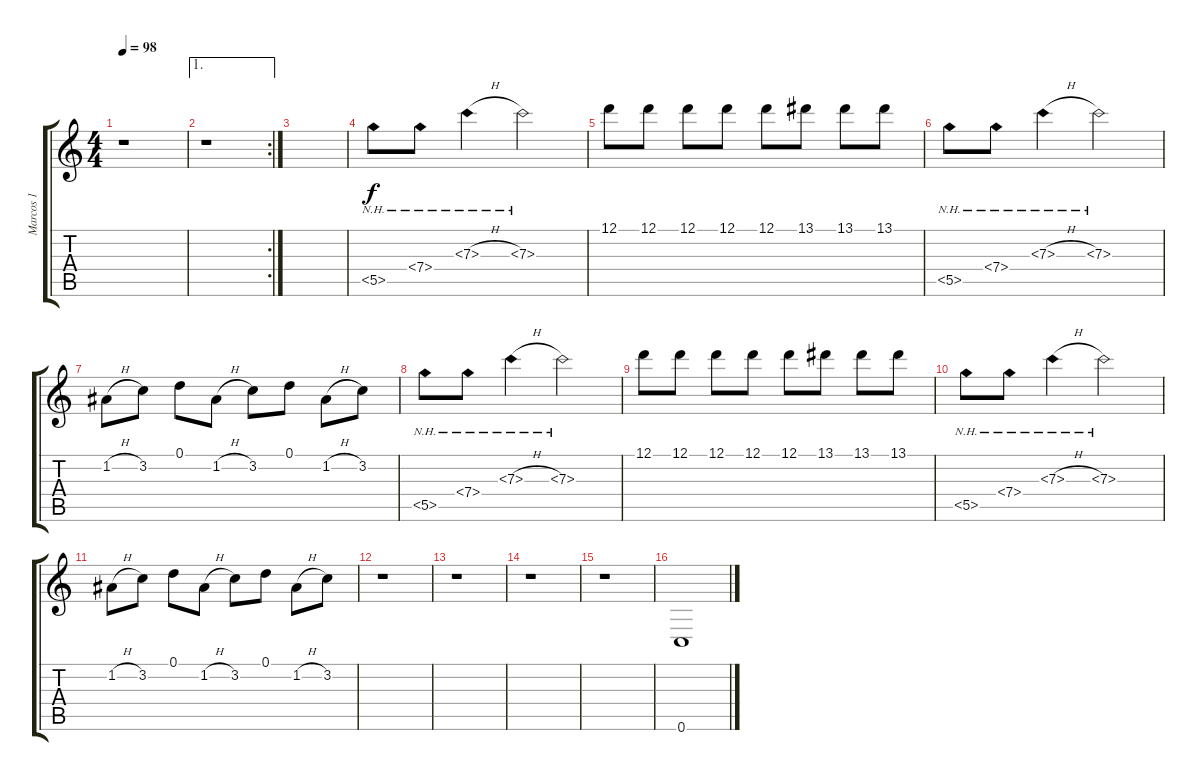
\track ("Marcos 1" "Marcos 1") {instrument electricguitarclean}
\staff {score tabs}
\tuning (D4 A3 F3 C3 G2 C2) {hide}
\ts (4 4)
\tempo 98
\clef g2
\ks c
r.1{dy f} |
\ae 1
\rc 2
r.1 |
|
5.5{nh}.8 7.4{nh}.8 7.3{nh h}.4 7.3{nh}.2 |
12.1.8 12.1.8 12.1.8 12.1.8 12.1.8 13.1.8 13.1.8 13.1.8 |
5.5{nh}.8 7.4{nh}.8 7.3{nh h}.4 7.3{nh}.2 |
1.2{h}.8 3.2.8 0.1.8 1.2{h}.8 3.2.8 0.1.8 1.2{h}.8 3.2.8 |
5.5{nh}.8 7.4{nh}.8 7.3{nh h}.4 7.3{nh}.2 |
12.1.8 12.1.8 12.1.8 12.1.8 12.1.8 13.1.8 13.1.8 13.1.8 |
5.5{nh}.8 7.4{nh}.8 7.3{nh h}.4 7.3{nh}.2 |
1.2{h}.8 3.2.8 0.1.8 1.2{h}.8 3.2.8 0.1.8 1.2{h}.8 3.2.8 |
r.1 |
r.1 |
r.1 |
r.1 |
0.6.1
